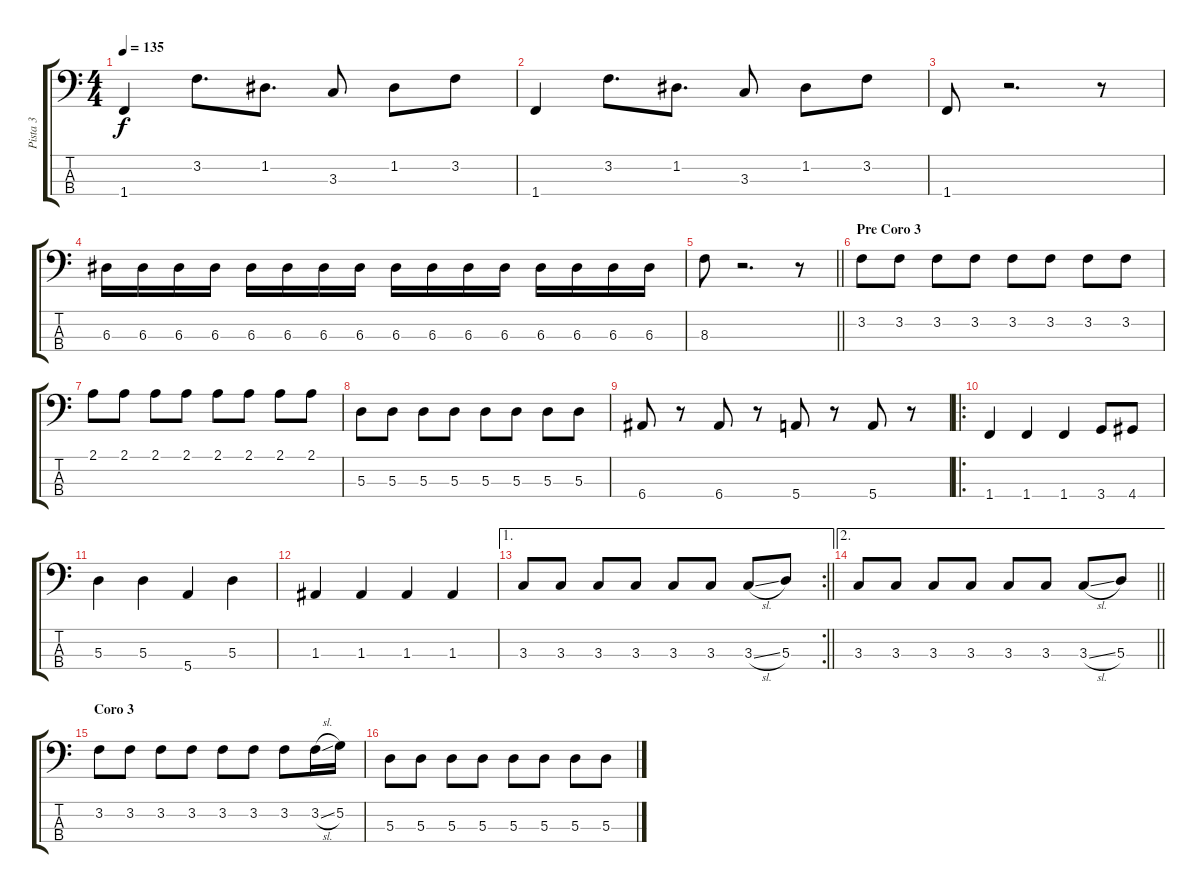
\track ("Pista 3" "Pista 3") {instrument electricbasspick}
\staff {score tabs}
\tuning (G2 D2 A1 E1) {hide}
\ts (4 4)
\tempo 135
\clef f4
\ks c
1.4.4{dy f} 3.2.8{d} 1.2.8{d} 3.3.8 1.2.8 3.2.8 |
1.4.4 3.2.8{d} 1.2.8{d} 3.3.8 1.2.8 3.2.8 |
1.4.8 r.2{d} r.8 |
6.3.16 6.3.16 6.3.16 6.3.16 6.3.16 6.3.16 6.3.16 6.3.16 6.3.16 6.3.16 6.3.16 6.3.16 6.3.16 6.3.16 6.3.16 6.3.16 |
\barLineRight lightlight
8.3.8 r.2{d} r.8 |
\section ("" "Pre Coro 3")
3.2.8 3.2.8 3.2.8 3.2.8 3.2.8 3.2.8 3.2.8 3.2.8 |
2.1.8 2.1.8 2.1.8 2.1.8 2.1.8 2.1.8 2.1.8 2.1.8 |
5.3.8 5.3.8 5.3.8 5.3.8 5.3.8 5.3.8 5.3.8 5.3.8 |
6.4.8 r.8 6.4.8 r.8 5.4.8 r.8 5.4.8 r.8 |
\ro
1.4.4 1.4.4 1.4.4 3.4.8 4.4.8 |
5.3.4 5.3.4 5.4.4 5.3.4 |
1.3.4 1.3.4 1.3.4 1.3.4 |
\ae 1
\rc 2
\barLineRight lightlight
3.3.8 3.3.8 3.3.8 3.3.8 3.3.8 3.3.8 3.3{sl}.8 5.3.8 |
\ae 2
\barLineRight lightlight
3.3.8 3.3.8 3.3.8 3.3.8 3.3.8 3.3.8 3.3{sl}.8 5.3.8 |
\section ("" "Coro 3")
3.2.8 3.2.8 3.2.8 3.2.8 3.2.8 3.2.8 3.2.8 3.2{sl}.16 5.2.16 |
5.3.8 5.3.8 5.3.8 5.3.8 5.3.8 5.3.8 5.3.8 5.3.8
